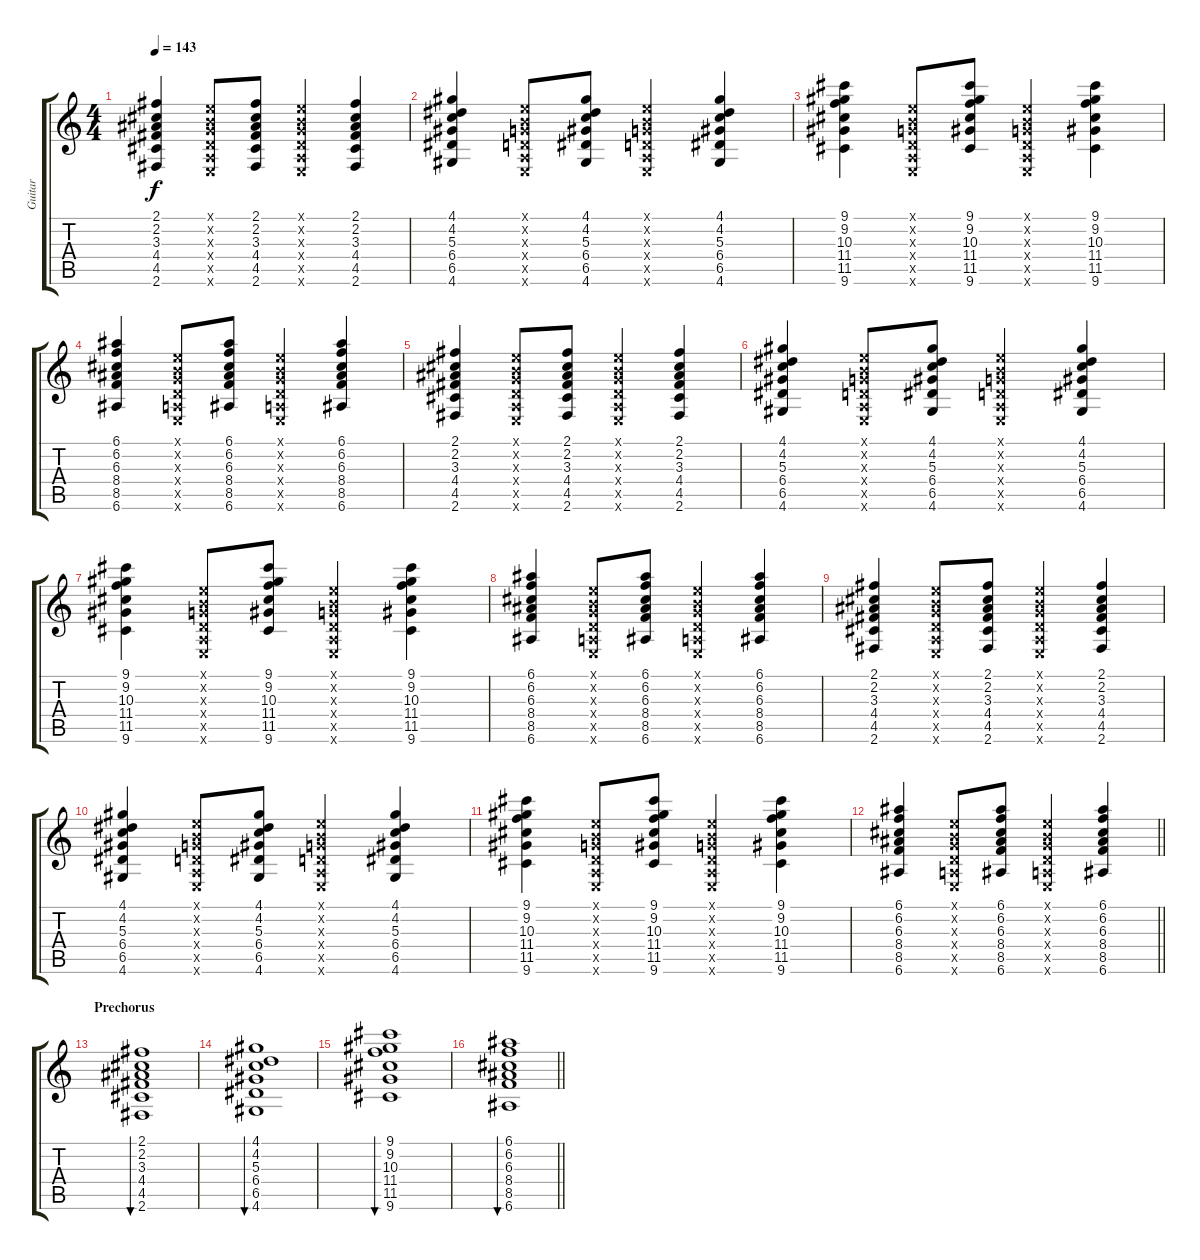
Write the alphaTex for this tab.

\track ("Guitar" "Guitar") {instrument acousticguitarsteel}
\staff {score tabs}
\tuning (E4 B3 G3 D3 A2 E2) {hide}
\ts (4 4)
\tempo 143
\clef g2
\ks c
(2.1 2.2 3.3 4.4 4.5 2.6).4{dy f volume 10} (0.1{x} 0.2{x} 0.3{x} 0.4{x} 0.5{x} 0.6{x}).8 (2.1 2.2 3.3 4.4 4.5 2.6).8 (0.1{x} 0.2{x} 0.3{x} 0.4{x} 0.5{x} 0.6{x}).4 (2.1 2.2 3.3 4.4 4.5 2.6).4 |
(4.1 4.2 5.3 6.4 6.5 4.6).4 (0.1{x} 0.2{x} 0.3{x} 0.4{x} 0.5{x} 0.6{x}).8 (4.1 4.2 5.3 6.4 6.5 4.6).8 (0.1{x} 0.2{x} 0.3{x} 0.4{x} 0.5{x} 0.6{x}).4 (4.1 4.2 5.3 6.4 6.5 4.6).4 |
(9.1 9.2 10.3 11.4 11.5 9.6).4 (0.1{x} 0.2{x} 0.3{x} 0.4{x} 0.5{x} 0.6{x}).8 (9.1 9.2 10.3 11.4 11.5 9.6).8 (0.1{x} 0.2{x} 0.3{x} 0.4{x} 0.5{x} 0.6{x}).4 (9.1 9.2 10.3 11.4 11.5 9.6).4 |
(6.1 6.2 6.3 8.4 8.5 6.6).4 (0.1{x} 0.2{x} 0.3{x} 0.4{x} 0.5{x} 0.6{x}).8 (6.1 6.2 6.3 8.4 8.5 6.6).8 (0.1{x} 0.2{x} 0.3{x} 0.4{x} 0.5{x} 0.6{x}).4 (6.1 6.2 6.3 8.4 8.5 6.6).4 |
(2.1 2.2 3.3 4.4 4.5 2.6).4 (0.1{x} 0.2{x} 0.3{x} 0.4{x} 0.5{x} 0.6{x}).8 (2.1 2.2 3.3 4.4 4.5 2.6).8 (0.1{x} 0.2{x} 0.3{x} 0.4{x} 0.5{x} 0.6{x}).4 (2.1 2.2 3.3 4.4 4.5 2.6).4 |
(4.1 4.2 5.3 6.4 6.5 4.6).4 (0.1{x} 0.2{x} 0.3{x} 0.4{x} 0.5{x} 0.6{x}).8 (4.1 4.2 5.3 6.4 6.5 4.6).8 (0.1{x} 0.2{x} 0.3{x} 0.4{x} 0.5{x} 0.6{x}).4 (4.1 4.2 5.3 6.4 6.5 4.6).4 |
(9.1 9.2 10.3 11.4 11.5 9.6).4 (0.1{x} 0.2{x} 0.3{x} 0.4{x} 0.5{x} 0.6{x}).8 (9.1 9.2 10.3 11.4 11.5 9.6).8 (0.1{x} 0.2{x} 0.3{x} 0.4{x} 0.5{x} 0.6{x}).4 (9.1 9.2 10.3 11.4 11.5 9.6).4 |
(6.1 6.2 6.3 8.4 8.5 6.6).4 (0.1{x} 0.2{x} 0.3{x} 0.4{x} 0.5{x} 0.6{x}).8 (6.1 6.2 6.3 8.4 8.5 6.6).8 (0.1{x} 0.2{x} 0.3{x} 0.4{x} 0.5{x} 0.6{x}).4 (6.1 6.2 6.3 8.4 8.5 6.6).4 |
(2.1 2.2 3.3 4.4 4.5 2.6).4 (0.1{x} 0.2{x} 0.3{x} 0.4{x} 0.5{x} 0.6{x}).8 (2.1 2.2 3.3 4.4 4.5 2.6).8 (0.1{x} 0.2{x} 0.3{x} 0.4{x} 0.5{x} 0.6{x}).4 (2.1 2.2 3.3 4.4 4.5 2.6).4 |
(4.1 4.2 5.3 6.4 6.5 4.6).4 (0.1{x} 0.2{x} 0.3{x} 0.4{x} 0.5{x} 0.6{x}).8 (4.1 4.2 5.3 6.4 6.5 4.6).8 (0.1{x} 0.2{x} 0.3{x} 0.4{x} 0.5{x} 0.6{x}).4 (4.1 4.2 5.3 6.4 6.5 4.6).4 |
(9.1 9.2 10.3 11.4 11.5 9.6).4 (0.1{x} 0.2{x} 0.3{x} 0.4{x} 0.5{x} 0.6{x}).8 (9.1 9.2 10.3 11.4 11.5 9.6).8 (0.1{x} 0.2{x} 0.3{x} 0.4{x} 0.5{x} 0.6{x}).4 (9.1 9.2 10.3 11.4 11.5 9.6).4 |
\barLineRight lightlight
(6.1 6.2 6.3 8.4 8.5 6.6).4 (0.1{x} 0.2{x} 0.3{x} 0.4{x} 0.5{x} 0.6{x}).8 (6.1 6.2 6.3 8.4 8.5 6.6).8 (0.1{x} 0.2{x} 0.3{x} 0.4{x} 0.5{x} 0.6{x}).4 (6.1 6.2 6.3 8.4 8.5 6.6).4 |
\section ("" "Prechorus")
(2.1 2.2 3.3 4.4 4.5 2.6).1{bu 240} |
(4.1 4.2 5.3 6.4 6.5 4.6).1{bu 240} |
(9.1 9.2 10.3 11.4 11.5 9.6).1{bu 240} |
\barLineRight lightlight
(6.1 6.2 6.3 8.4 8.5 6.6).1{bu 240}
